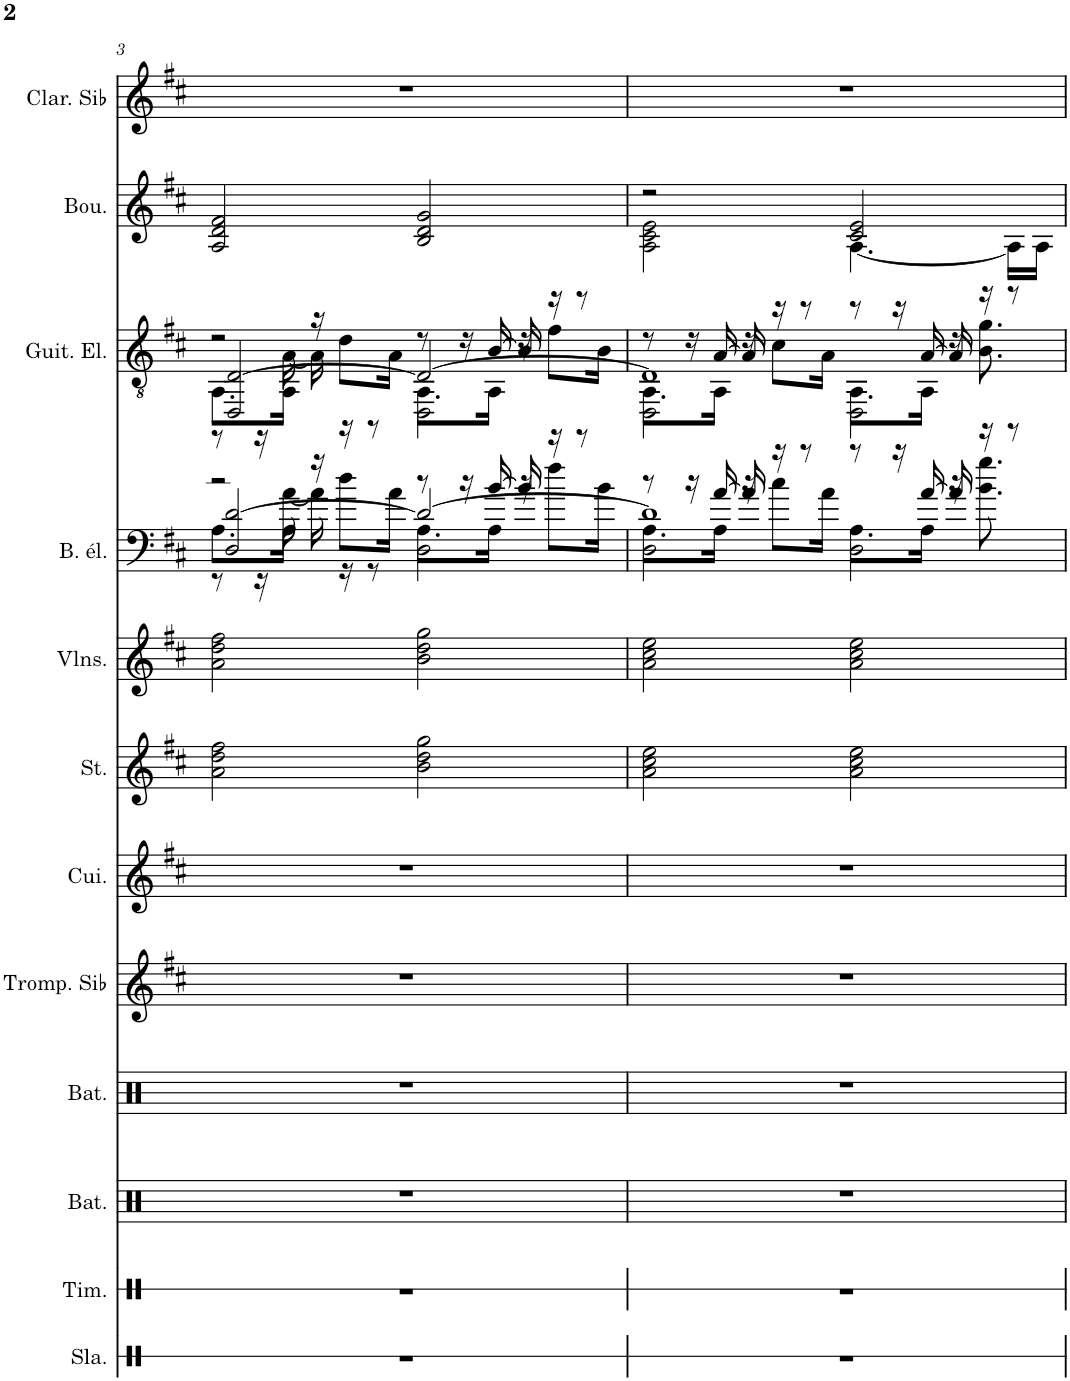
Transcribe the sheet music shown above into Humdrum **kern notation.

**kern	**kern	**kern	**kern	**kern	**kern	**kern	**kern	**kern	**kern	**kern	**kern
*part12	*part11	*part10	*part9	*part8	*part7	*part6	*part5	*part4	*part3	*part2	*part1
*staff12	*staff11	*staff10	*staff9	*staff8	*staff7	*staff6	*staff5	*staff4	*staff3	*staff2	*staff1
*I"Slap	*I"Timbre	*I"Batterie	*I"Batterie	*I"Trompette en Sib	*I"Cuivres	*I"Cordes	*I"Violons	*I"Basse électrique	*I"Guitare électrique	*I"Bouzouki (3 chœurs)	*I"Clarinette en Sib
*I'Sla.	*I'Tim.	*I'Bat.	*I'Bat.	*I'Tromp. Sib	*I'Cui.	*	*I'Vlns.	*I'B. él.	*I'Guit. El.	*I'Bou.	*I'Clar. Sib
!!LO:PB:g=z
*clefX	*clefX	*clefX	*clefX	*clefG2	*clefG2	*clefG2	*clefG2	*clefF4	*clefGv2	*clefG2	*clefG2
*	*	*	*	*Trd1c2	*	*	*	*Trd7c12	*	*	*Trd1c2
*k[]	*k[f#c#]	*k[f#c#]	*k[f#c#]	*k[f#c#]	*k[f#c#]	*k[f#c#]	*k[f#c#]	*k[f#c#]	*k[f#c#]	*k[f#c#]	*k[f#c#]
*M4/4	*M4/4	*M4/4	*M4/4	*M4/4	*M4/4	*M4/4	*M4/4	*M4/4	*M4/4	*M4/4	*M4/4
=3	=3	=3	=3	=3	=3	=3	=3	=3	=3	=3	=3
*	*	*	*	*	*	*	*	*^	*^	*	*
*	*	*	*	*	*	*	*	*	*^	*	*^	*	*
*	*	*	*	*	*	*	*	*	*	*^	*	*	*^	*	*
1r	1r	1r	1r	1r	1r	2a\ 2dd\ 2ff#\	2a\ 2dd\ 2ff#\	2r	8.A\L	2D/ [2d/	8r	2r	8.AA\L	2DD/ [2D/	8r	2A/ 2d/ 2f#/	1r
.	.	.	.	.	.	.	.	.	.	.	16r	.	.	.	16r	.	.
.	.	.	.	.	.	.	.	.	16A\Jk	.	[16a\	.	16AA\Jk	.	[16A\	.	.
.	.	.	.	.	.	.	.	.	16r	.	16a\]	.	16r	.	16A\]	.	.
.	.	.	.	.	.	.	.	.	8dd\L	.	16r	.	8d\L	.	16r	.	.
.	.	.	.	.	.	.	.	.	.	.	8r	.	.	.	8r	.	.
.	.	.	.	.	.	.	.	.	16a\Jk	.	.	.	16A\Jk	.	.	.	.
.	.	.	.	.	.	2b\ 2dd\ 2gg\	2b\ 2dd\ 2gg\	8r	8.A\L	2d/_	2D\	8r	8.AA\L	2D/_	2DD\	2B/ 2d/ 2g/	.
.	.	.	.	.	.	.	.	16r	.	.	.	16r	.	.	.	.	.
.	.	.	.	.	.	.	.	[16b/	16A\Jk	.	.	[16B/	16AA\Jk	.	.	.	.
.	.	.	.	.	.	.	.	16b/]	16r	.	.	16B/]	16r	.	.	.	.
.	.	.	.	.	.	.	.	16r	8ff#\L	.	.	16r	8f#\L	.	.	.	.
.	.	.	.	.	.	.	.	8r	.	.	.	8r	.	.	.	.	.
.	.	.	.	.	.	.	.	.	16b\Jk	.	.	.	16B\Jk	.	.	.	.
=4	=4	=4	=4	=4	=4	=4	=4	=4	=4	=4	=4	=4	=4	=4	=4	=4	=4
*	*	*	*	*	*	*	*	*	*	*	*	*	*	*	*	*^	*
1r	1r	1r	1r	1r	1r	2a\ 2cc#\ 2ee\	2a\ 2cc#\ 2ee\	8r	8.A\L	1d]	2D\	8r	8.AA\L	1D]	2DD\	2r	2A\ 2c#\ 2e\	1r
.	.	.	.	.	.	.	.	16r	.	.	.	16r	.	.	.	.	.	.
.	.	.	.	.	.	.	.	[16a/	16A\Jk	.	.	[16A/	16AA\Jk	.	.	.	.	.
.	.	.	.	.	.	.	.	16a/]	16r	.	.	16A/]	16r	.	.	.	.	.
.	.	.	.	.	.	.	.	16r	8cc#\L	.	.	16r	8c#\L	.	.	.	.	.
.	.	.	.	.	.	.	.	8r	.	.	.	8r	.	.	.	.	.	.
.	.	.	.	.	.	.	.	.	16a\Jk	.	.	.	16A\Jk	.	.	.	.	.
.	.	.	.	.	.	2a\ 2cc#\ 2ee\	2a\ 2cc#\ 2ee\	8r	8.A\L	.	2D\	8r	8.AA\L	.	2DD\	2c#/ 2e/	[4.A\	.
.	.	.	.	.	.	.	.	16r	.	.	.	16r	.	.	.	.	.	.
.	.	.	.	.	.	.	.	[16a/	16A\Jk	.	.	[16A/	16AA\Jk	.	.	.	.	.
.	.	.	.	.	.	.	.	16a/]	16r	.	.	16A/]	16r	.	.	.	.	.
.	.	.	.	.	.	.	.	16r	8.b\ 8.gg\	.	.	16r	8.B\ 8.g\	.	.	.	.	.
.	.	.	.	.	.	.	.	8r	.	.	.	8r	.	.	.	.	16A\LL]	.
.	.	.	.	.	.	.	.	.	.	.	.	.	.	.	.	.	16A\JJ	.
*	*	*	*	*	*	*	*	*v	*v	*v	*v	*	*	*	*	*v	*v	*
*	*	*	*	*	*	*	*	*	*v	*v	*v	*v	*	*
=	=	=	=	=	=	=	=	=	=	=	=
*-	*-	*-	*-	*-	*-	*-	*-	*-	*-	*-	*-
